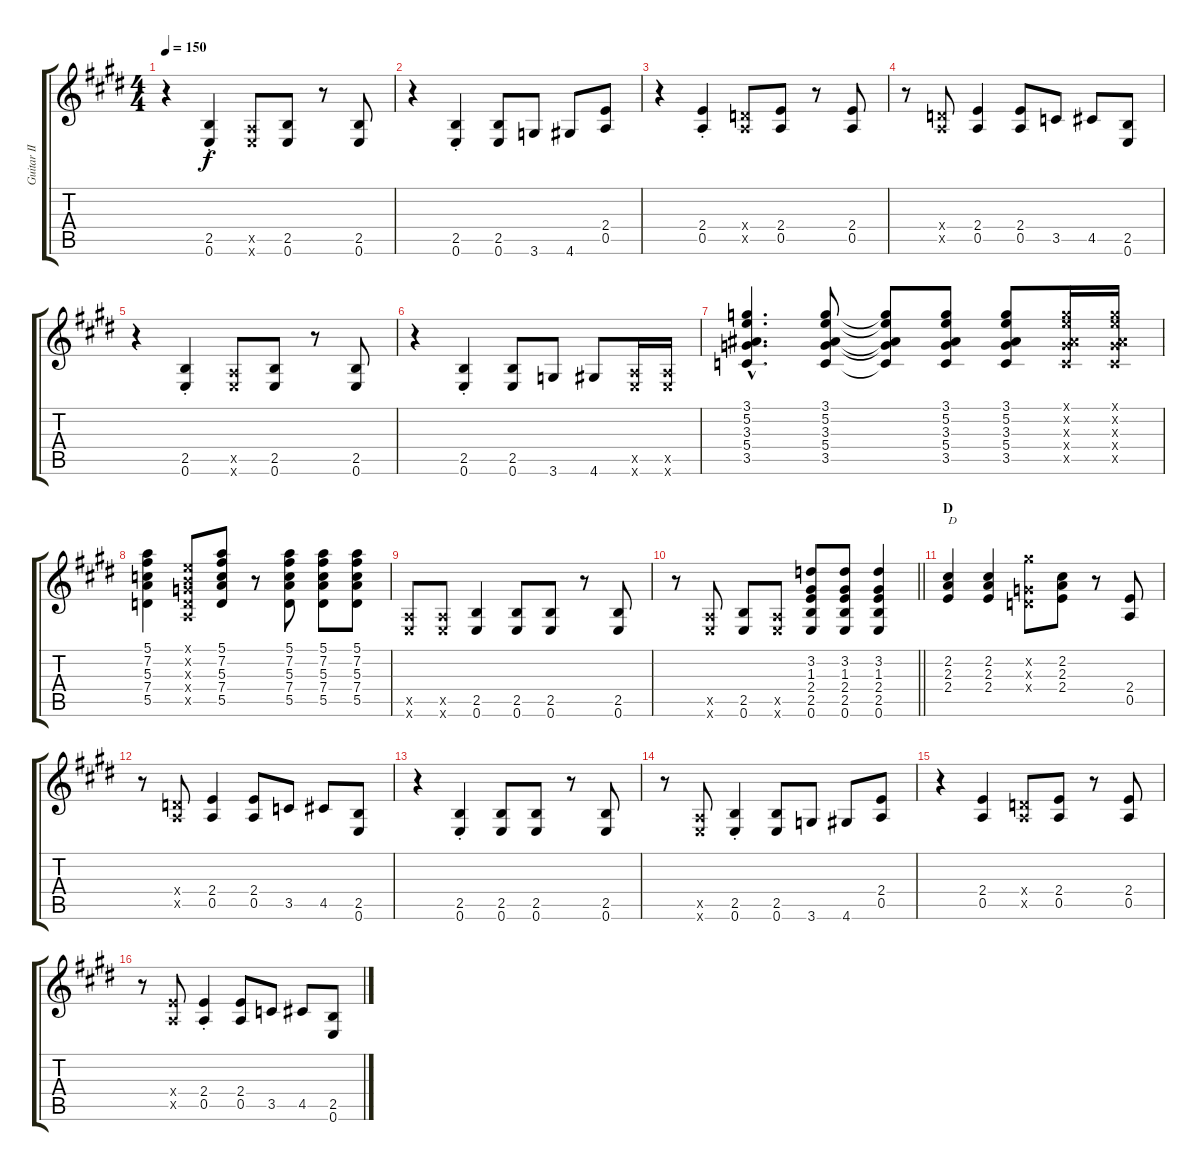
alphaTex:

\track ("Guitar II" "Guitar II") {instrument distortionguitar}
\staff {score tabs}
\tuning (E4 B3 G3 D3 A2 E2) {hide}
\ts (4 4)
\tempo 150
\clef g2
\ks e
r.4{dy f} (2.5{st} 0.6{st}).4 (0.5{x} 0.6{x}).8 (2.5 0.6).8 r.8 (2.5 0.6).8 |
r.4 (2.5{st} 0.6{st}).4 (2.5 0.6).8 3.6.8 4.6.8 (2.4 0.5).8 |
r.4 (2.4{st} 0.5{st}).4 (0.4{x} 0.5{x}).8 (2.4 0.5).8 r.8 (2.4 0.5).8 |
r.8 (0.4{x} 0.5{x}).8 (2.4 0.5).4 (2.4 0.5).8 3.5.8 4.5.8 (2.5 0.6).8 |
r.4 (2.5{st} 0.6{st}).4 (0.5{x} 0.6{x}).8 (2.5 0.6).8 r.8 (2.5 0.6).8 |
r.4 (2.5{st} 0.6{st}).4 (2.5 0.6).8 3.6.8 4.6.8 (0.5{x} 0.6{x}).16 (0.5{x} 0.6{x}).16 |
(3.1{hac} 5.2{hac} 3.3{hac} 5.4{hac} 3.5{hac}).4{d} (3.1 5.2 3.3 5.4 3.5).8 (3.1{t} 5.2{t} 3.3{t} 5.4{t} 3.5{t}).8 (3.1 5.2 3.3 5.4 3.5).8 (3.1 5.2 3.3 5.4 3.5).8 (3.1{x} 5.2{x} 3.3{x} 5.4{x} 3.5{x}).16 (3.1{x} 5.2{x} 3.3{x} 5.4{x} 3.5{x}).16 |
(5.1 7.2 5.3 7.4 5.5).4 (0.1{x} 0.2{x} 0.3{x} 0.4{x} 0.5{x}).8 (5.1 7.2 5.3 7.4 5.5).8 r.8 (5.1 7.2 5.3 7.4 5.5).8 (5.1 7.2 5.3 7.4 5.5).8 (5.1 7.2 5.3 7.4 5.5).8 |
(0.5{x} 0.6{x}).8 (0.5{x} 0.6{x}).8 (2.5 0.6).4 (2.5 0.6).8 (2.5 0.6).8 r.8 (2.5 0.6).8 |
\barLineRight lightlight
r.8 (0.5{x} 0.6{x}).8 (2.5 0.6).8 (0.5{x} 0.6{x}).8 (3.2 1.3 2.4 2.5 0.6).8 (3.2 1.3 2.4 2.5 0.6).8 (3.2 1.3 2.4 2.5 0.6).4 |
\section ("" "D")
(2.2 2.3 2.4).4{txt "D"} (2.2 2.3 2.4).4 (9.2{x} 0.3{x} 0.4{x}).8 (2.2 2.3 2.4).8 r.8 (2.4 0.5).8 |
r.8 (0.4{x} 0.5{x}).8 (2.4 0.5).4 (2.4 0.5).8 3.5.8 4.5.8 (2.5 0.6).8 |
r.4 (2.5{st} 0.6{st}).4 (2.5 0.6).8 (2.5 0.6).8 r.8 (2.5 0.6).8 |
r.8 (0.5{x} 0.6{x}).8 (2.5{st} 0.6{st}).4 (2.5 0.6).8 3.6.8 4.6.8 (2.4 0.5).8 |
r.4 (2.4 0.5).4 (0.4{x} 0.5{x}).8 (2.4 0.5).8 r.8 (2.4 0.5).8 |
r.8 (2.4{x} 0.5{x}).8 (2.4{st} 0.5{st}).4 (2.4 0.5).8 3.5.8 4.5.8 (2.5 0.6).8
